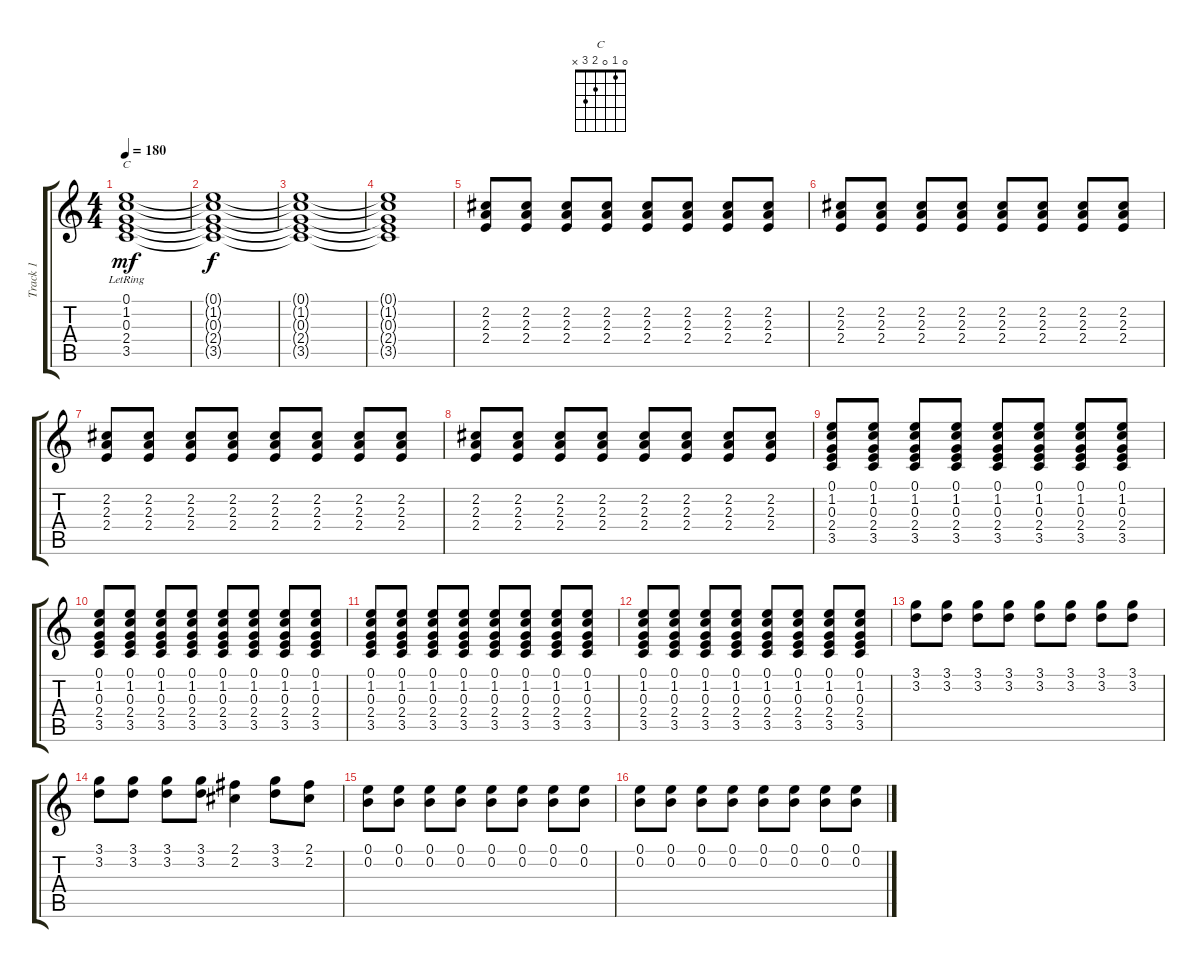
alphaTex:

\track ("Track 1" "Track 1") {instrument overdrivenguitar}
\staff {score tabs}
\tuning (E4 B3 G3 D3 A2 E2) {hide}
\chord ("C" 0 1 0 2 3 x)
\ts (4 4)
\tempo 180
\clef g2
\ks c
(0.1{lr} 1.2{lr} 0.3{lr} 2.4{lr} 3.5{lr}).1{ch "C" dy mf} |
(0.1{t} 1.2{t} 0.3{t} 2.4{t} 3.5{t}).1{dy f} |
(0.1{t} 1.2{t} 0.3{t} 2.4{t} 3.5{t}).1 |
(0.1{t} 1.2{t} 0.3{t} 2.4{t} 3.5{t}).1 |
(2.2 2.3 2.4).8 (2.2 2.3 2.4).8 (2.2 2.3 2.4).8 (2.2 2.3 2.4).8 (2.2 2.3 2.4).8 (2.2 2.3 2.4).8 (2.2 2.3 2.4).8 (2.2 2.3 2.4).8 |
(2.2 2.3 2.4).8 (2.2 2.3 2.4).8 (2.2 2.3 2.4).8 (2.2 2.3 2.4).8 (2.2 2.3 2.4).8 (2.2 2.3 2.4).8 (2.2 2.3 2.4).8 (2.2 2.3 2.4).8 |
(2.2 2.3 2.4).8 (2.2 2.3 2.4).8 (2.2 2.3 2.4).8 (2.2 2.3 2.4).8 (2.2 2.3 2.4).8 (2.2 2.3 2.4).8 (2.2 2.3 2.4).8 (2.2 2.3 2.4).8 |
(2.2 2.3 2.4).8 (2.2 2.3 2.4).8 (2.2 2.3 2.4).8 (2.2 2.3 2.4).8 (2.2 2.3 2.4).8 (2.2 2.3 2.4).8 (2.2 2.3 2.4).8 (2.2 2.3 2.4).8 |
(0.1 1.2 0.3 2.4 3.5).8 (0.1 1.2 0.3 2.4 3.5).8 (0.1 1.2 0.3 2.4 3.5).8 (0.1 1.2 0.3 2.4 3.5).8 (0.1 1.2 0.3 2.4 3.5).8 (0.1 1.2 0.3 2.4 3.5).8 (0.1 1.2 0.3 2.4 3.5).8 (0.1 1.2 0.3 2.4 3.5).8 |
(0.1 1.2 0.3 2.4 3.5).8 (0.1 1.2 0.3 2.4 3.5).8 (0.1 1.2 0.3 2.4 3.5).8 (0.1 1.2 0.3 2.4 3.5).8 (0.1 1.2 0.3 2.4 3.5).8 (0.1 1.2 0.3 2.4 3.5).8 (0.1 1.2 0.3 2.4 3.5).8 (0.1 1.2 0.3 2.4 3.5).8 |
(0.1 1.2 0.3 2.4 3.5).8 (0.1 1.2 0.3 2.4 3.5).8 (0.1 1.2 0.3 2.4 3.5).8 (0.1 1.2 0.3 2.4 3.5).8 (0.1 1.2 0.3 2.4 3.5).8 (0.1 1.2 0.3 2.4 3.5).8 (0.1 1.2 0.3 2.4 3.5).8 (0.1 1.2 0.3 2.4 3.5).8 |
(0.1 1.2 0.3 2.4 3.5).8 (0.1 1.2 0.3 2.4 3.5).8 (0.1 1.2 0.3 2.4 3.5).8 (0.1 1.2 0.3 2.4 3.5).8 (0.1 1.2 0.3 2.4 3.5).8 (0.1 1.2 0.3 2.4 3.5).8 (0.1 1.2 0.3 2.4 3.5).8 (0.1 1.2 0.3 2.4 3.5).8 |
(3.1 3.2).8 (3.1 3.2).8 (3.1 3.2).8 (3.1 3.2).8 (3.1 3.2).8 (3.1 3.2).8 (3.1 3.2).8 (3.1 3.2).8 |
(3.1 3.2).8 (3.1 3.2).8 (3.1 3.2).8 (3.1 3.2).8 (2.1 2.2).4 (3.1 3.2).8 (2.1 2.2).8 |
(0.1 0.2).8 (0.1 0.2).8 (0.1 0.2).8 (0.1 0.2).8 (0.1 0.2).8 (0.1 0.2).8 (0.1 0.2).8 (0.1 0.2).8 |
(0.1 0.2).8 (0.1 0.2).8 (0.1 0.2).8 (0.1 0.2).8 (0.1 0.2).8 (0.1 0.2).8 (0.1 0.2).8 (0.1 0.2).8
